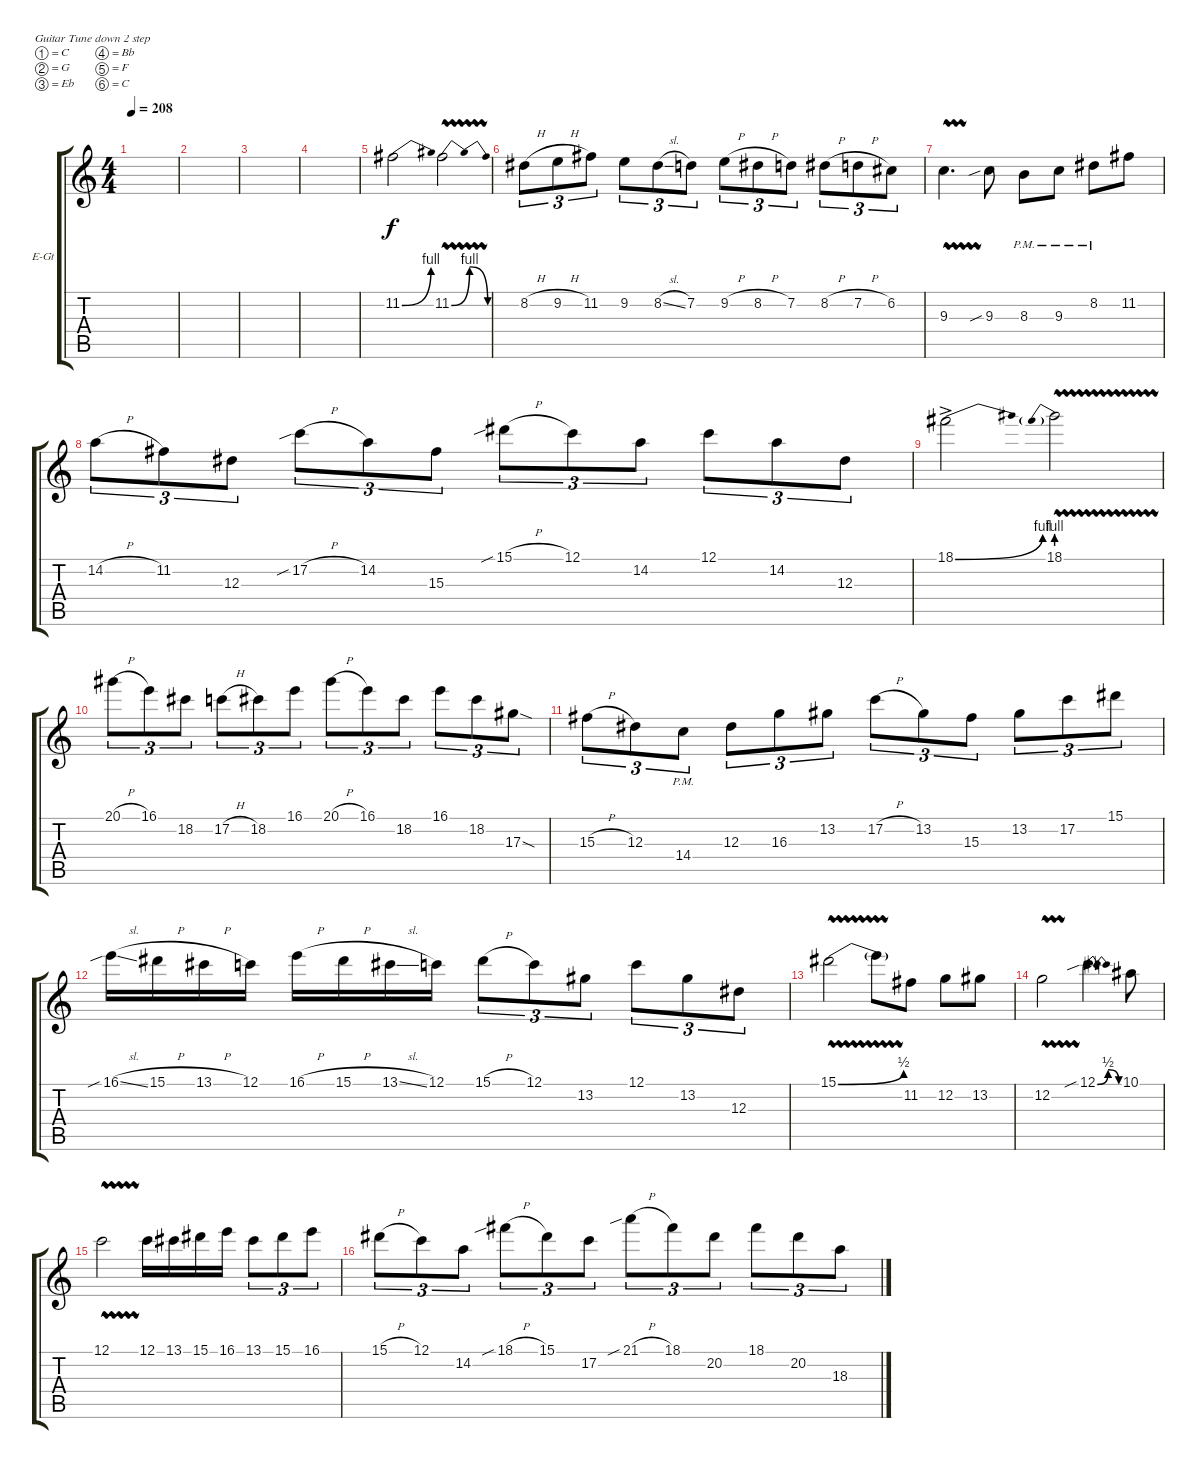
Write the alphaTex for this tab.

\defaultSystemsLayout 4
\bracketExtendMode groupsimilarinstruments
\firstSystemTrackNameOrientation horizontal
\otherSystemsTrackNameOrientation horizontal
\track ("Leads" "E-Gt") {instrument overdrivenguitar}
\staff {score tabs}
\tuning (C4 G3 Eb3 Bb2 F2 C2)
\ts (4 4)
\tempo 208
\clef g2
\ks c
|
|
|
|
11.2{be (bend 0 0 15 4)}.2 11.2{be (bendrelease 0 0 3 4 47.4 4 58.199999999999996 0) vw}.2 |
8.2{h}.8{tu (3 2)} 9.2{h}.8{tu (3 2)} 11.2.8{tu (3 2)} 9.2.8{tu (3 2)} 8.2{sl}.8{tu (3 2)} 7.2.8{tu (3 2)} 9.2{h}.8{tu (3 2)} 8.2{h}.8{tu (3 2)} 7.2.8{tu (3 2)} 8.2{h}.8{tu (3 2)} 7.2{h}.8{tu (3 2)} 6.2.8{tu (3 2)} |
9.3{vw}.4{d} 9.3{sib}.8 8.3{pm}.8 9.3{pm}.8 8.2{pm}.8 11.2.8 |
14.2{h}.8{tu (3 2)} 11.2.8{tu (3 2)} 12.3.8{tu (3 2)} 17.2{sib h}.8{tu (3 2)} 14.2.8{tu (3 2)} 15.3.8{tu (3 2)} 15.1{sib h}.8{tu (3 2)} 12.1.8{tu (3 2)} 14.2.8{tu (3 2)} 12.1.8{tu (3 2)} 14.2.8{tu (3 2)} 12.3.8{tu (3 2)} |
18.1{be (bend 0 0 6.6 4) ac}.2 18.1{be (prebend 0 4 60 4) vw}.2 |
20.1{h}.8{tu (3 2)} 16.1.8{tu (3 2)} 18.2.8{tu (3 2)} 17.2{h}.8{tu (3 2)} 18.2.8{tu (3 2)} 16.1.8{tu (3 2)} 20.1{h}.8{tu (3 2)} 16.1.8{tu (3 2)} 18.2.8{tu (3 2)} 16.1.8{tu (3 2)} 18.2.8{tu (3 2)} 17.3{sod}.8{tu (3 2)} |
15.3{h}.8{tu (3 2)} 12.3.8{tu (3 2)} 14.4{pm}.8{tu (3 2)} 12.3.8{tu (3 2)} 16.3.8{tu (3 2)} 13.2.8{tu (3 2)} 17.2{h}.8{tu (3 2)} 13.2.8{tu (3 2)} 15.3.8{tu (3 2)} 13.2.8{tu (3 2)} 17.2.8{tu (3 2)} 15.1.8{tu (3 2)} |
16.1{sib sl}.16 15.1{h}.16 13.1{h}.16 12.1.16 16.1{h}.16 15.1{h}.16 13.1{sl}.16 12.1.16 15.1{h}.8{tu (3 2)} 12.1.8{tu (3 2)} 13.2.8{tu (3 2)} 12.1.8{tu (3 2)} 13.2.8{tu (3 2)} 12.3.8{tu (3 2)} |
15.1{be (bend 0 0 16.2 2) vw}.2 15.1{t}.8 11.2.8 12.2.8 13.2.8 |
12.2{vw}.2 12.1{be (bendrelease 0 0 11.4 2 30.599999999999998 2 39.6 0) sib}.4{d} 10.1.8 |
12.1{vw}.2 12.1.16 13.1.16 15.1.16 16.1.16 13.1.8{tu (3 2)} 15.1.8{tu (3 2)} 16.1.8{tu (3 2)} |
15.1{h}.8{tu (3 2)} 12.1.8{tu (3 2)} 14.2.8{tu (3 2)} 18.1{sib h}.8{tu (3 2)} 15.1.8{tu (3 2)} 17.2.8{tu (3 2)} 21.1{sib h}.8{tu (3 2)} 18.1.8{tu (3 2)} 20.2.8{tu (3 2)} 18.1.8{tu (3 2)} 20.2.8{tu (3 2)} 18.3.8{tu (3 2)}
